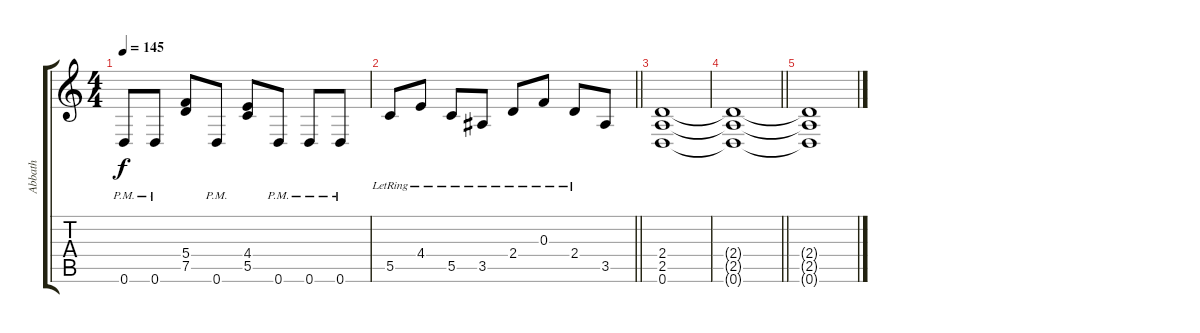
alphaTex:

\track ("Abbath" "Abbath") {instrument distortionguitar}
\staff {score tabs}
\tuning (D4 A3 F3 C3 G2 D2) {hide}
\ts (4 4)
\tempo 145
\clef g2
\ks c
0.6{pm}.8{dy f} 0.6{pm}.8 (5.4 7.5).8 0.6{pm}.8 (4.4 5.5).8 0.6{pm}.8 0.6{pm}.8 0.6{pm}.8 |
\barLineRight lightlight
5.5{lr}.8 4.4{lr}.8 5.5{lr}.8 3.5{lr}.8 2.4{lr}.8 0.3{lr}.8 2.4{lr}.8 3.5.8 |
(2.4 2.5 0.6).1 |
\barLineRight lightlight
(2.4{t} 2.5{t} 0.6{t}).1 |
(2.4{t} 2.5{t} 0.6{t}).1
